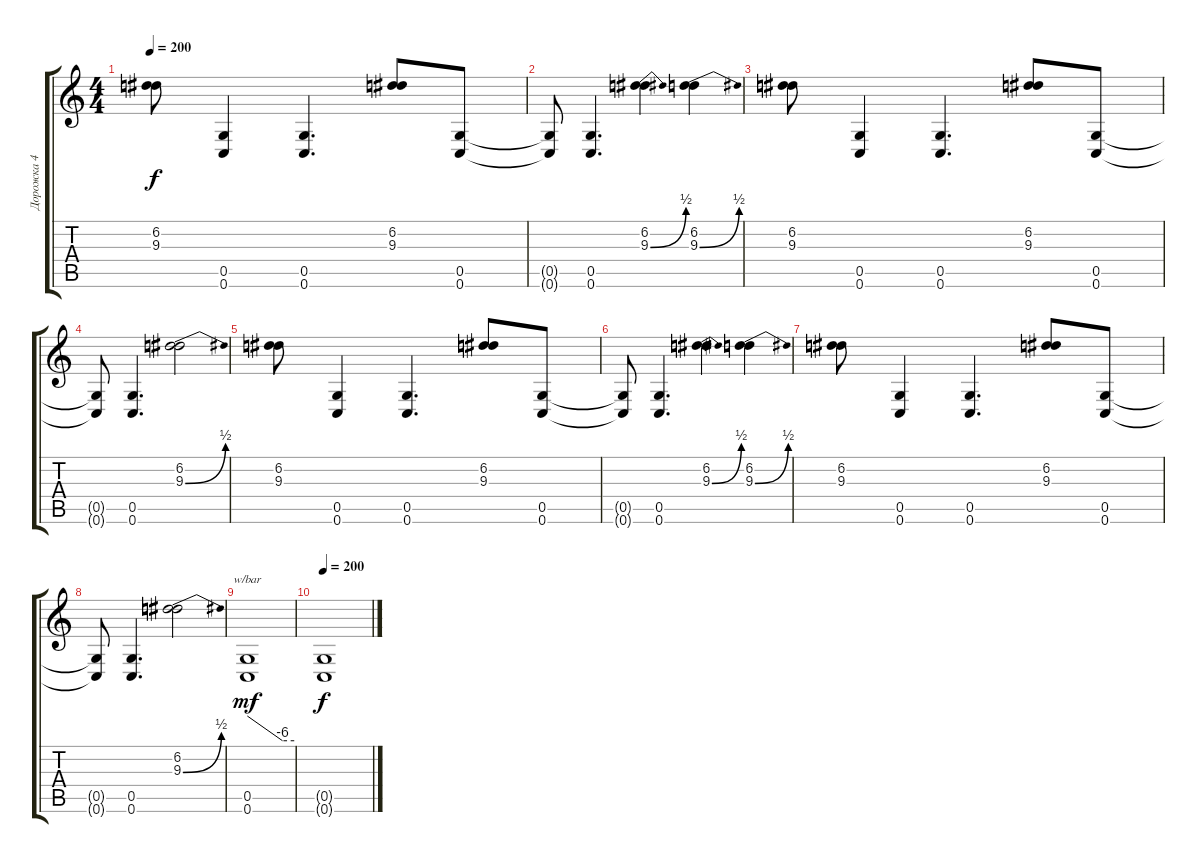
\track ("Дорожка 4" "Дорожка 4") {instrument overdrivenguitar}
\staff {score tabs}
\tuning (D4 A3 F3 C3 G2 C2) {hide}
\ts (4 4)
\tempo 200
\clef g2
\ks c
(6.2 9.3).8{dy f} (0.5 0.6).4 (0.5 0.6).4{d} (6.2 9.3).8 (0.5 0.6).8 |
(0.5{t} 0.6{t}).8 (0.5 0.6).4{d} (6.2 9.3{be (bend 0 0 60 2)}).4 (6.2 9.3{be (bend 0 0 60 2)}).4 |
(6.2 9.3).8 (0.5 0.6).4 (0.5 0.6).4{d} (6.2 9.3).8 (0.5 0.6).8 |
(0.5{t} 0.6{t}).8 (0.5 0.6).4{d} (6.2 9.3{be (bend 0 0 60 2)}).2 |
(6.2 9.3).8 (0.5 0.6).4 (0.5 0.6).4{d} (6.2 9.3).8 (0.5 0.6).8 |
(0.5{t} 0.6{t}).8 (0.5 0.6).4{d} (6.2 9.3{be (bend 0 0 60 2)}).4 (6.2 9.3{be (bend 0 0 60 2)}).4 |
(6.2 9.3).8 (0.5 0.6).4 (0.5 0.6).4{d} (6.2 9.3).8 (0.5 0.6).8 |
(0.5{t} 0.6{t}).8 (0.5 0.6).4{d} (6.2 9.3{be (bend 0 0 60 2)}).2 |
(0.5 0.6).1{tbe (custom default 0 0 45 -24 60 -24) dy mf} |
\tempo 200
(0.5{t} 0.6{t}).1{dy f}
